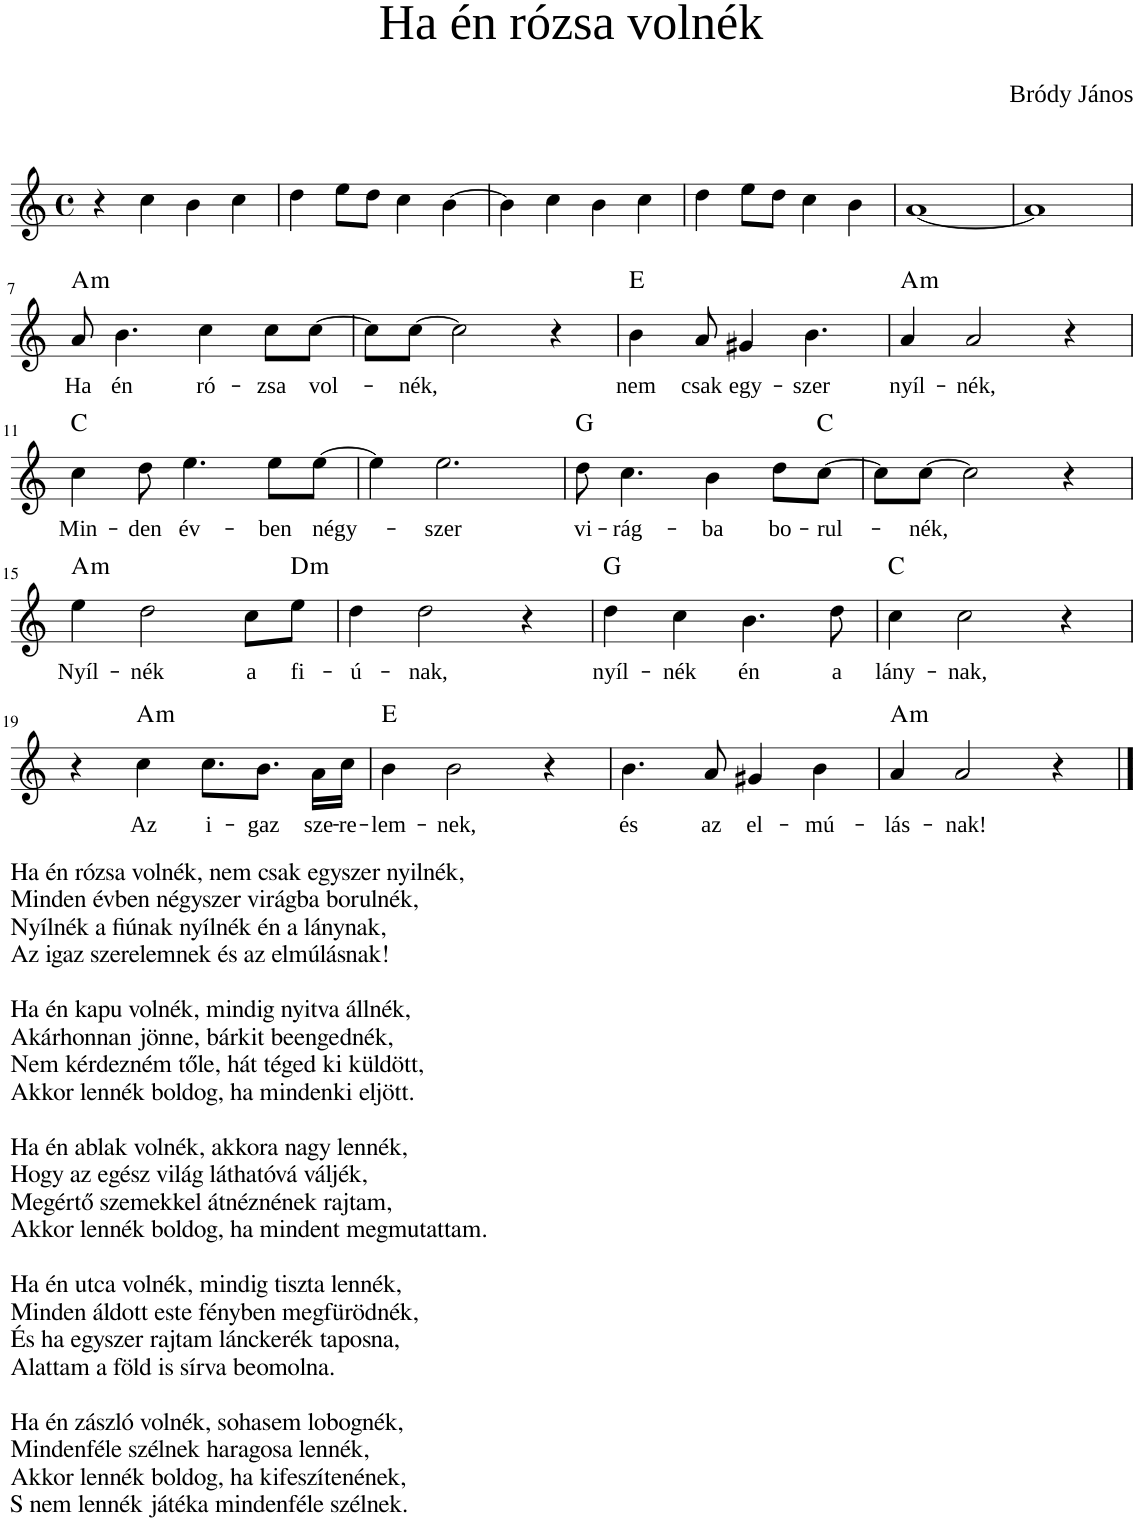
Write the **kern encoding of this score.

**kern	**text	**harte
*part1	*part1	*part1
*staff1	*staff1	*
*I"Piano	*	*
*I'Pno	*	*
*clefG2	*	*
*k[]	*	*
*M4/4	*	*
*met(c)	*	*
=1	=1	=1
4r	.	.
4cc\	.	.
4b\	.	.
4cc\	.	.
=2	=2	=2
4dd\	.	.
8ee\L	.	.
8dd\J	.	.
4cc\	.	.
[4b\	.	.
=3	=3	=3
4b\]	.	.
4cc\	.	.
4b\	.	.
4cc\	.	.
=4	=4	=4
4dd\	.	.
8ee\L	.	.
8dd\J	.	.
4cc\	.	.
4b\	.	.
=5	=5	=5
[1a	.	.
=6	=6	=6
1a]	.	.
!!LO:LB:g=z
=7	=7	=7
!	!LO:LY:b	!LO:H:kt=m
8a/	Ha	A:min
!	!LO:LY:b	!
4.b\	én	.
!	!LO:LY:b	!
4cc\	ró-	.
!	!LO:LY:b	!
8cc\L	-zsa	.
!	!LO:LY:b	!
[8cc\J	vol-	.
=8	=8	=8
8cc\L]	.	.
!	!LO:LY:b	!
[8cc\J	-nék,	.
2cc\]	.	.
4r	.	.
=9	=9	=9
!	!LO:LY:b	!LO:H:kt=N.C.
4b\	nem	N
!	!LO:LY:b	!
8a/	csak	.
!	!LO:LY:b	!
4g#X/	egy-	.
!	!LO:LY:b	!
4.b\	-szer	.
=10	=10	=10
!	!LO:LY:b	!LO:H:kt=m
4a/	nyíl-	A:min
!	!LO:LY:b	!
2a/	-nék,	.
4r	.	.
!!LO:LB:g=z
=11	=11	=11
!	!LO:LY:b	!LO:H:kt=N.C.
4cc\	Min-	N
!	!LO:LY:b	!
8dd\	-den	.
!	!LO:LY:b	!
4.ee\	év-	.
!	!LO:LY:b	!
8ee\L	-ben	.
!	!LO:LY:b	!
[8ee\J	négy-	.
=12	=12	=12
4ee\]	.	.
!	!LO:LY:b	!
2.ee\	-szer	.
=13	=13	=13
!	!LO:LY:b	!LO:H:kt=N.C.
8dd\	vi-	N
!	!LO:LY:b	!
4.cc\	-rág-	.
!	!LO:LY:b	!
4b\	-ba	.
!	!LO:LY:b	!
8dd\L	bo-	.
!	!LO:LY:b	!LO:H:kt=N.C.
[8cc\J	-rul-	N
=14	=14	=14
8cc\L]	.	.
!	!LO:LY:b	!
[8cc\J	-nék,	.
2cc\]	.	.
4r	.	.
!!LO:LB:g=z
=15	=15	=15
!	!LO:LY:b	!LO:H:kt=m
4ee\	Nyíl-	A:min
!	!LO:LY:b	!
2dd\	-nék	.
!	!LO:LY:b	!
8cc\L	a	.
!	!LO:LY:b	!LO:H:kt=m
8ee\J	fi-	D:min
=16	=16	=16
!	!LO:LY:b	!
4dd\	-ú-	.
!	!LO:LY:b	!
2dd\	-nak,	.
4r	.	.
=17	=17	=17
!	!LO:LY:b	!LO:H:kt=N.C.
4dd\	nyíl-	N
!	!LO:LY:b	!
4cc\	-nék	.
!	!LO:LY:b	!
4.b\	én	.
!	!LO:LY:b	!
8dd\	a	.
=18	=18	=18
!	!LO:LY:b	!LO:H:kt=N.C.
4cc\	lány-	N
!	!LO:LY:b	!
2cc\	-nak,	.
4r	.	.
!!LO:LB:g=z
=19	=19	=19
!LO:TX:b:t=Ha én rózsa volnék, nem csak egyszer nyilnék,	!	!
!LO:TX:b:t=Minden évben négyszer virágba borulnék,	!	!
!LO:TX:b:t=Nyílnék a fiúnak nyílnék én a lánynak,	!	!
!LO:TX:b:t=Az igaz szerelemnek és az elmúlásnak!	!	!
!LO:TX:b:t=Ha én kapu volnék, mindig nyitva állnék,	!	!
!LO:TX:b:t=Akárhonnan jönne, bárkit beengednék,	!	!
!LO:TX:b:t=Nem kérdezném tőle, hát téged ki küldött,	!	!
!LO:TX:b:t=Akkor lennék boldog, ha mindenki eljött.	!	!
!LO:TX:b:t=Ha én ablak volnék, akkora nagy lennék,	!	!
!LO:TX:b:t=Hogy az egész világ láthatóvá váljék,	!	!
!LO:TX:b:t=Megértő szemekkel átnéznének rajtam,	!	!
!LO:TX:b:t=Akkor lennék boldog, ha mindent megmutattam.	!	!
!LO:TX:b:t=Ha én utca volnék, mindig tiszta lennék,	!	!
!LO:TX:b:t=Minden áldott este fényben megfürödnék,	!	!
!LO:TX:b:t=És ha egyszer rajtam lánckerék taposna,	!	!
!LO:TX:b:t=Alattam a föld is sírva beomolna.	!	!
!LO:TX:b:t=Ha én zászló volnék, sohasem lobognék,	!	!
!LO:TX:b:t=Mindenféle szélnek haragosa lennék,	!	!
!LO:TX:b:t=Akkor lennék boldog, ha kifeszítenének,	!	!
!LO:TX:b:t=S nem lennék játéka mindenféle szélnek.	!	!
4r	.	.
!	!LO:LY:b	!LO:H:kt=m
4cc\	Az	A:min
!	!LO:LY:b	!
8.cc\L	i-	.
!	!LO:LY:b	!
8.b\J	-gaz	.
!	!LO:LY:b	!
16a\LL	sze-	.
!	!LO:LY:b	!
16cc\JJ	-re-	.
=20	=20	=20
!	!LO:LY:b	!LO:H:kt=N.C.
4b\	-lem-	N
!	!LO:LY:b	!
2b\	-nek,	.
4r	.	.
=21	=21	=21
!	!LO:LY:b	!
4.b\	és	.
!	!LO:LY:b	!
8a/	az	.
!	!LO:LY:b	!
4g#X/	el-	.
!	!LO:LY:b	!
4b\	-mú-	.
=22	=22	=22
!	!LO:LY:b	!LO:H:kt=m
4a/	-lás-	A:min
!	!LO:LY:b	!
2a/	-nak!	.
4r	.	.
==	==	==
*-	*-	*-
